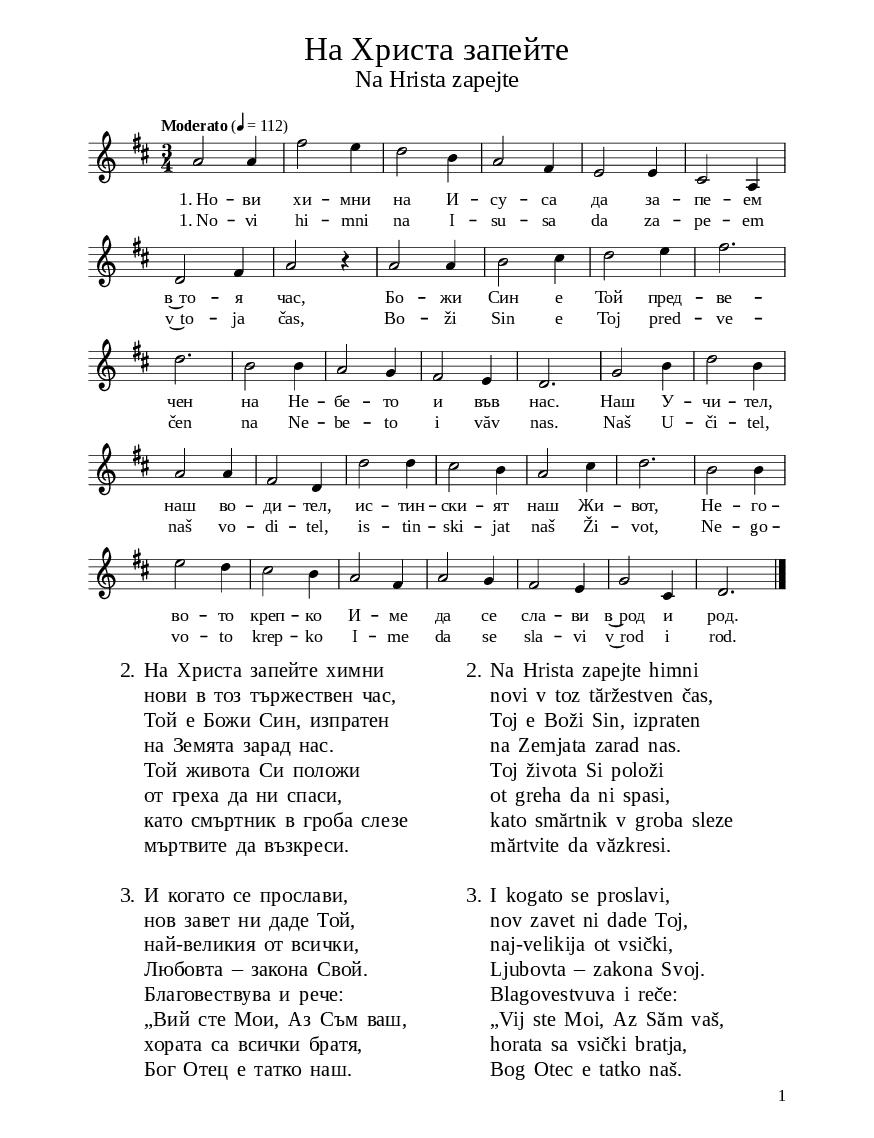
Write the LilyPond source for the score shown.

\version "2.24.2"

% include paper part and global functions
\include "include/globals.ily"

\bookpart {
  \label #'ref060
  \tocItem \markup "На Христа запейте – Na Hrista zapejte "
  \include "include/bookpart-paper.ily"
  \score {
    \include "include/score-layout.ily"

    \new Voice \absolute  {
      \clef treble
      \key d \major
      \time 3/4
      \tempoFunc "Moderato" 4 "112"
      \autoBeamOff


      a'2 a'4| fis''2 e''4| d''2 b'4 | a'2 fis'4 | e'2 e'4 | cis'2 a4 | \break

      d'2 fis'4 | a'2 r4| a'2 a'4| b'2 cis''4 | d''2 e''4| fis''2.| \break

      d''2. |  b'2 b'4| a'2 g'4 | fis'2 e'4 | d'2. | g'2 b'4 | d''2 b'4| \break

      a'2 a'4 | fis'2 d'4 | d''2 d''4 | cis''2 b'4 | a'2 cis''4 | d''2. | b'2 b'4 |  \break

      e''2 d''4 | cis''2 b'4 | a'2 fis'4 | a'2 g'4 | fis'2 e'4 | g'2 cis'4| d'2. | \bar "|." \break
    }

    \addlyrics {
      "1. Но" -- ви хи -- мни на И -- су -- са да за -- пе -- ем
      в~то -- я час, Бо -- жи Син е Той пред -- ве --
      чен на Не -- бе -- то и във нас.  Наш У -- чи -- тел,
      наш во -- ди -- тел, ис -- тин -- ски -- ят наш Жи -- вот, Не -- го --
      во -- то креп -- ко И -- ме да се сла -- ви в~род и род.
    }

     \addlyrics {
      "1. No" -- vi hi -- mni na I -- su -- sa da za -- pe -- em
      v~to -- ja čas, Bo -- ži Sin e Toj pred -- ve --
      čen na Ne -- be -- to i văv nas.  Naš U -- či -- tel,
      naš vo -- di -- tel, is -- tin -- ski -- jat naš Ži -- vot, Ne -- go --
      vo -- to krep -- ko I -- me da se sla -- vi v~rod i rod.
    }

    \header {
      title = \titleFunc "На Христа запейте" "Na Hrista zapejte"
    }

    \midi{}

  } % score

  \markup \empty-one

  \markup \fontsize #bgCoupletFontSize {
    \hspace #3
    \override #`(baseline-skip . ,bgCoupletBaselineSkip)
    \column {
      \line {   2.  На Христа запейте химни  }

      \line {   "   " нови в тоз тържествен час, }

      \line {   "   " Той е Божи Син, изпратен }

      \line {   "   " на Земята зарад нас. }

      \line {   "   " Той живота Си положи }

      \line {   "   " от греха да ни спаси, }

      \line {   "   " като смъртник в гроба слезе }

      \line {   "   " мъртвите да възкреси. }
      \line {   "   "}

      \line {   3.  И когато се прослави, }

      \line {   "   " нов завет ни даде Той, }

      \line {   "   " най-великия от всички, }

      \line {   "   " Любовта – закона Свой. }

      \line {   "   " Благовествува и рече: }

      \line {   "   " „Вий сте Мои, Aз Съм ваш, }

      \line {   "   " хората са всички братя, }

      \line {   "   " Бог Отец е татко наш. }

    }

    \hspace #5
    \override #`(baseline-skip . ,bgCoupletBaselineSkip)
   \column {
      \line {   2.  Na Hrista zapejte himni  }

      \line {   "   " novi v toz tăržestven čas, }

      \line {   "   " Toj e Boži Sin, izpraten }

      \line {   "   " na Zemjata zarad nas. }

      \line {   "   " Toj života Si položi }

      \line {   "   " ot greha da ni spasi, }

      \line {   "   " kato smărtnik v groba sleze }

      \line {   "   " mărtvite da văzkresi. }
      \line {   "   "}

      \line {   3.  I kogato se proslavi, }

      \line {   "   " nov zavet ni dade Toj, }

      \line {   "   " naj-velikija ot vsički, }

      \line {   "   " Ljubovta – zakona Svoj. }

      \line {   "   " Blagovestvuva i reče: }

      \line {   "   " „Vij ste Moi, Az Săm vaš, }

      \line {   "   " horata sa vsički bratja, }

      \line {   "   " Bog Otec e tatko naš. }

    } %column
  } % markup

  \pageBreak

  \markup \fontsize #bgCoupletFontSize {
    \hspace #3
    \override #`(baseline-skip . ,bgCoupletBaselineSkip)
    \column {


      \line {  4.  Един друг се залюбете, }

      \line {   "   " тъй се служи на Отца; }

      \line {   "   " и Отец ви всички люби, }

      \line {   "   " като Негови деца. }

      \line {   "   " Аз съм жив хляб от Небето, }

      \line {   "   " аз съм истинска лоза, }

      \line {   "   " Словото Ми опазете, }

      \line {   "   " заживейте в Любовта! }
      \line {   "   "}

      \line {   5.  Само в нея е живота, }

      \line {   "   " нейна е радостта, }

      \line {   "   " тя създава всяко благо, }

      \line {   "   " тя едничка, Любовта.“ }

      \line {   "   " Тъй ни учеше тогава,  }

      \line {   "   " тъй ни шепне и сега, }

      \line {   "   " и възкръсват ми в душата }

      \line {   "   " тези Негови слова. }
    }


    \hspace #5
    \override #`(baseline-skip . ,bgCoupletBaselineSkip)
   \column {


      \line {  4.  Edin drug se zaljubete, }

      \line {   "   " tăj se služi na Otca; }

      \line {   "   " i Otec vi vsički ljubi, }

      \line {   "   " kato Negovi deca. }

      \line {   "   " Az săm živ hljab ot Nebeto, }

      \line {   "   " az săm istinska loza, }

      \line {   "   " Slovoto Mi opazete, }

      \line {   "   " zaživejte v Ljubovta! }
      \line {   "   "}

      \line {   5.  Samo v neja e života, }

      \line {   "   " nejna e radostta, }

      \line {   "   " tja săzdava vsjako blago, }

      \line {   "   " tja ednička, Ljubovta.“ }

      \line {   "   " Tăj ni učeše togava,  }

      \line {   "   " tăj ni šepne i sega, }

      \line {   "   " i văzkrăsvat mi v dušata }

      \line {   "   " tezi Negovi slova. }
    } %column
  } % markup

  \markup \empty-two

  % include foreign translation(s) of the song
  \version "2.20.0"

\markup \fill-line { \fontsize #6 "Mögen wir Jesus besingen" }
\markup \null
\markup \null
\markup \fontsize #+2.5 {
    \hspace #12
    \override #'(baseline-skip . 2)
    \column {
     \line { " " }
     
\line { 1. Mögen wir Jesus mit neuen Hymnen}

\line { "   "in dieser Stunde besingen;}

\line { "   "Er ist der ewige Sohn Gottes }

\line { "   "im Himmel und in uns.}

\line { "   "Unser Meister, unser Führer, }

\line { "   "unser wahres Leben,}

\line { "   "sein starker Name sei gepriesen}

\line { "   "von Geschlecht zu Geschlecht.}

  \line { " " }

\line { 2. Singt zu Christus neue Hymnen}

\line { "   "in dieser festlichen Stunde,}

\line { "   "Er ist der Sohn Gottes, }

\line { "   "der auf die Erde um unsertwillen gesendet wurde.}

\line { "   "Er gab sein Leben, um uns von der Sünde zu retten, }

\line { "   "wie ein Sterbender stieg er in das Grab hinab,}

\line { "   "um die Toten auferstehen zu lassen. }

  \line { " " }

\line { 3. Und nachdem er gepriesen worden war,}

\line { "   "gab er uns ein neues Testament,}

\line { "   "das größte von allen:}

\line { "   "die Liebe – sein Gesetz. }

\line { "   "Er verkündete die frohe Botschaft und sagte:}

\line { "   "Ihr seid mein, ich bin euer,}

\line { "   "alle Menschen sind Brüder,}

\line { "   "Gottvater ist unser Vater.}


  \line { " " }
\line { 4. Liebet einander, }

\line { "   "so dienen wir unserem Vater,}

\line { "   "und der Vater liebt euch alle}
 
\line { "   "wie Seine eigenen Kinder.}

\line { "   "Ich bin das lebendige Brot vom Himmel, }

\line { "   "ich bin der wahre Weinstock;}

\line { "   "bewahrt Mein Wort und}

\line { "   "lebt in Liebe!}
  \line { " " }
\line { 5. Nur in ihr ist das Leben;}

\line { "   "in ihr ist auch die Freude,}

\line { "   "sie erschafft alles Gute  –}

\line { "   "einzig sie  – die Liebe.}

\line { "   "So lehrte Er uns damals,}

\line { "   "so flüstert er uns jetzt auch zu, }

\line { "   "und in meiner Seele }

\line { "   "erwachen seine Worte zum Leben. }
          
     
           }
       
    }    


} % bookpart
